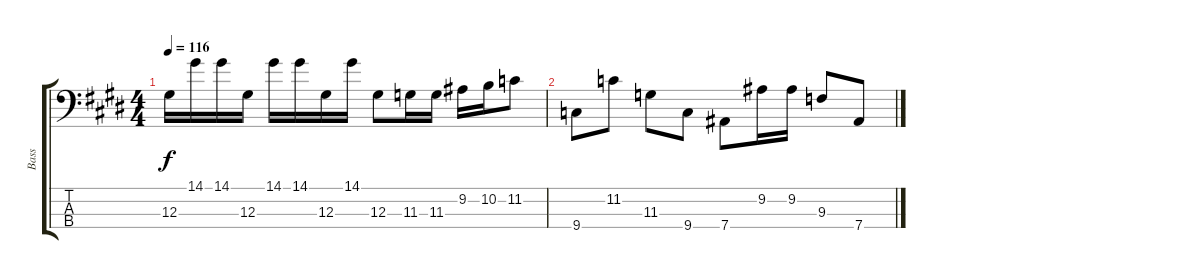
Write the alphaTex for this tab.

\track ("Bass" "Bass") {instrument electricbassfinger}
\staff {score tabs}
\tuning (Gb2 Db2 Ab1 Eb1) {hide}
\ts (4 4)
\tempo 116
\clef f4
\ks c#minor
12.3.16{dy f volume 0} 14.1.16 14.1.16 12.3.16 14.1.16 14.1.16 12.3.16 14.1.16 12.3.8 11.3.16 11.3.16 9.2.16 10.2.16 11.2.8 |
9.4.8 11.2.8 11.3.8 9.4.8 7.4.8 9.2.16 9.2.16 9.3.8 7.4.8
